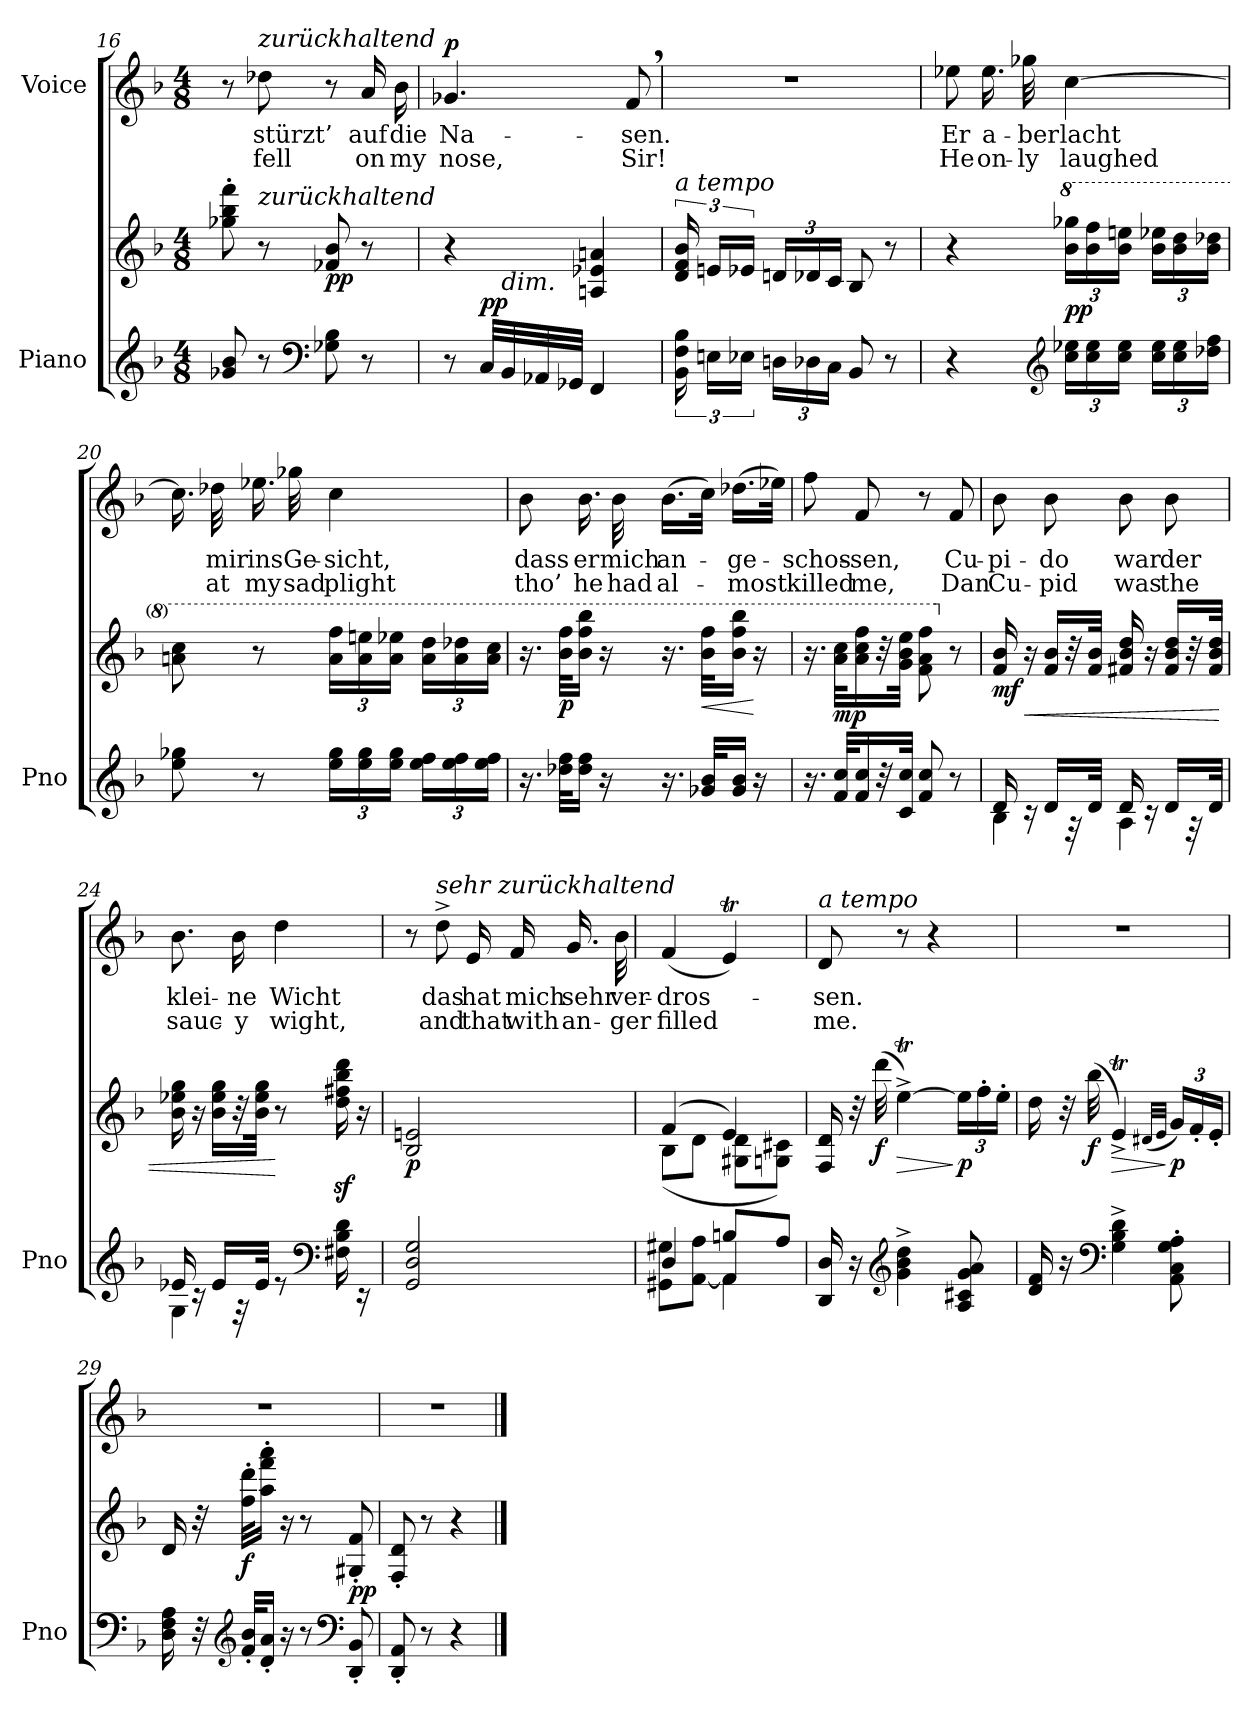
**kern	**kern	**dynam	**kern	**text	**text	**dynam
*part2	*part2	*part2	*part1	*part1	*part1	*part1
*staff3	*staff2	*staff2/3	*staff1	*staff1	*staff1	*staff1
*I"Piano	*	*	*I"Voice	*	*	*
*I'Pno	*	*	*	*	*	*
!!LO:LB:g=z
*clefG2	*clefG2	*	*clefG2	*	*	*
*k[b-]	*k[b-]	*	*k[b-]	*	*	*
*M4/8	*M4/8	*	*M4/8	*	*	*
=16	=16	=16	=16	=16	=16	=16
8g-X/ 8b-/	8gg-X\' 8bb-\' 8fff\'	.	8r	.	.	.
*	*	*	*MM58	*	*	*
!	!	!	!LO:TX:a:i:t=zurückhaltend	!	!	!
!	!LO:TX:a:i:t=zurückhaltend	!	!	!	!	!
!	!	!	!	!LO:LY:b	!LO:LY:b	!
8r	8r	.	8dd-X\	stürzt’	fell	.
*clefF4	*	*	*	*	*	*
*	*	*	*MM56	*	*	*
!	!	!LO:DY:b	!	!	!	!
8G-X\ 8B-\	8f-X/ 8b-/	pp	8r	.	.	.
*	*	*	*MM54	*	*	*
!	!	!	!	!LO:LY:b	!LO:LY:b	!
8r	8r	.	16a/	auf	on	.
!	!	!	!	!LO:LY:b	!LO:LY:b	!
.	.	.	16b-\	die	my	.
=17	=17	=17	=17	=17	=17	=17
*	*	*	*MM52	*	*	*
!	!	!	!	!LO:LY:b	!LO:LY:b	!LO:DY:a
*	*	*	*^	*	*	*
*	*	*	*	*^	*	*	*
8r	4r	.	4.g-X/	8ryy	4ryy	Na-	nose,	p
*	*	*	*MM50	*	*	*	*	*
!	!	!LO:DY:a=2	!	!	!	!	!	!
32C/LLL	.	pp	.	4.ryy	.	.	.	.
!LO:TX:a:i:t=dim.	!	!	!	!	!	!	!	!
32BB-/	.	.	.	.	.	.	.	.
32AA-X/	.	.	.	.	.	.	.	.
32GG-X/JJJ	.	.	.	.	.	.	.	.
*	*	*	*MM40	*	*	*	*	*
4FF/	4An/ 4e-X/ 4an/	.	.	.	4ryy	.	.	.
!	!	!	!	!	!	!LO:LY:b	!LO:LY:b	!
.	.	.	8f,/	.	.	-sen.	Sir!	.
*	*	*	*v	*v	*v	*	*	*
=18	=18	=18	=18	=18	=18	=18
*	*	*	*MM60	*	*	*
*	*	*	*^	*	*	*
*	*	*	*	*^	*	*	*
!	!LO:TX:a:i:t=a tempo	!	!	!	!	!	!	!
*	*	*	*v	*v	*v	*	*	*
24BB-\ 24F\ 24B-\	24d/ 24f/ 24b-/	.	2r	.	.	.
24En\LL	24en/LL	.	.	.	.	.
24E-X\JJ	24e-X/JJ	.	.	.	.	.
*Xbrackettup	*Xbrackettup	*	*	*	*	*
24Dn\LL	24dn/LL	.	.	.	.	.
24D-X\	24d-X/	.	.	.	.	.
24C\JJ	24c/JJ	.	.	.	.	.
8BB-/	8B-/	.	.	.	.	.
8r	8r	.	.	.	.	.
!!LO:PB:g=z
=19	=19	=19	=19	=19	=19	=19
!	!	!	!	!LO:LY:b	!LO:LY:b	!
4r	4r	.	8ee-X\	Er	He	.
!	!	!	!	!LO:LY:b	!LO:LY:b	!
.	.	.	16.ee-\	a-	on-	.
!	!	!	!	!LO:LY:b	!LO:LY:b	!
.	.	.	32gg-X\	-ber	-ly	.
*clefG2	*	*	*	*	*	*
*	*8va	*	*	*	*	*
!	!	!LO:DY:b	!	!LO:LY:b	!LO:LY:b	!
24cc\ 24ee-X\LL	24bb-\ 24ggg-X\LL	pp	[4cc\	lacht	laughed	.
24cc\ 24ee-\	24bb-\ 24fff\	.	.	.	.	.
24cc\ 24ee-\JJ	24bb-\ 24eeen\JJ	.	.	.	.	.
24cc\ 24ee-\LL	24bb-\ 24eee-X\LL	.	.	.	.	.
24cc\ 24ee-\	24bb-\ 24ddd\	.	.	.	.	.
24dd-X\ 24ff\JJ	24bb-\ 24ddd-X\JJ	.	.	.	.	.
=20	=20	=20	=20	=20	=20	=20
8ee\ 8gg-X\	8aan\ 8ccc\	.	16.cc\]	.	.	.
!	!	!	!	!LO:LY:b	!LO:LY:b	!
.	.	.	32dd-X\	mir	at	.
!	!	!	!	!LO:LY:b	!LO:LY:b	!
8r	8r	.	16.ee-X\	ins	my	.
!	!	!	!	!LO:LY:b	!LO:LY:b	!
.	.	.	32gg-i\	Ge-	sad	.
!	!	!	!	!LO:LY:b	!LO:LY:b	!
24ee\ 24gg-\LL	24aa\ 24fff\LL	.	4cc\	-sicht,	plight	.
24ee\ 24gg-\	24aa\ 24eeen\	.	.	.	.	.
24ee\ 24gg-\JJ	24aa\ 24eee-X\JJ	.	.	.	.	.
24ee\ 24ff\LL	24aa\ 24ddd\LL	.	.	.	.	.
24ee\ 24ff\	24aa\ 24ddd-X\	.	.	.	.	.
24ee\ 24ff\JJ	24aa\ 24ccc\JJ	.	.	.	.	.
=21	=21	=21	=21	=21	=21	=21
!	!	!	!	!LO:LY:b	!LO:LY:b	!
16.r	16.r	.	8b-\	dass	tho’	.
!	!	!LO:DY:b	!	!	!	!
32dd-X\ 32ff\KLL	32bb-\ 32fff\KLL	p	.	.	.	.
!	!	!	!	!LO:LY:b	!LO:LY:b	!
16dd-\ 16ff\JJ	16bb-\ 16fff\ 16bbb-\JJ	.	16.b-\	er	he	.
16r	16r	.	.	.	.	.
!	!	!	!	!LO:LY:b	!LO:LY:b	!
.	.	.	32b-\	mich	had	.
!	!	!	!	!LO:LY:b	!LO:LY:b	!
16.r	16.r	.	(>16.b-\LL	an-	al-	.
!	!	!LO:HP:b	!	!	!	!
32g-X/ 32b-/KLL	32bb-\ 32fff\KLL	<	32cc\JJk)	.	.	.
!	!	!	!	!LO:LY:b	!LO:LY:b	!
16g-/ 16b-/JJ	16bb-\ 16fff\ 16bbb-\JJ	.	(>16.dd-X\LL	-ge-	-most	.
16r	16r	[	.	.	.	.
.	.	.	32ee-X\JJk)	.	.	.
!!LO:LB:g=z
=22	=22	=22	=22	=22	=22	=22
!	!	!	!	!LO:LY:b	!LO:LY:b	!
16.r	16.r	.	8ff\	-schos-	killed	.
!	!	!LO:DY:b	!	!	!	!
32f/ 32cc/KLL	32aa\ 32ccc\KLL	mp	.	.	.	.
!	!	!	!	!LO:LY:b	!LO:LY:b	!
16f/ 16cc/	16aa\ 16ccc\ 16fff\	.	8f/	-sen,	me,	.
32r	32r	.	.	.	.	.
32c/ 32cc/JJk	32gg\ 32bb-\ 32eee\JJk	.	.	.	.	.
8f/ 8cc/	8ff\ 8aa\ 8fff\	.	8r	.	.	.
*	*X8va	*	*	*	*	*
!	!	!	!	!LO:LY:b	!LO:LY:b	!
8r	8r	.	8f/	Cu-	Dan	.
=23	=23	=23	=23	=23	=23	=23
*^	*	*	*	*	*	*
!	!	!	!LO:DY:b	!	!LO:LY:b	!LO:LY:b	!
16d/	4B-\	16f/ 16b-/	mf	8b-\	-pi-	Cu-	.
!	!	!	!LO:HP:b	!	!	!	!
16rc	.	16r	<	.	.	.	.
!	!	!	!	!	!LO:LY:b	!LO:LY:b	!
16d/LL	.	16f/ 16b-/LL	.	8b-\	-do	-pid	.
32rF	.	32r	.	.	.	.	.
32d/JJk	.	32f/ 32b-/JJk	.	.	.	.	.
!	!	!	!	!	!LO:LY:b	!LO:LY:b	!
16d/	4A\	16f#X/ 16b-/ 16dd/	.	8b-\	war	was	.
16rc	.	16r	.	.	.	.	.
!	!	!	!	!	!LO:LY:b	!LO:LY:b	!
16d/LL	.	16f#/ 16b-/ 16dd/LL	.	8b-\	der	the	.
32rF	.	32r	.	.	.	.	.
32d/JJk	.	32f#/ 32b-/ 32dd/JJk	.	.	.	.	.
=24	=24	=24	=24	=24	=24	=24	=24
!	!	!	!	!	!LO:LY:b	!LO:LY:b	!
16e-X/	4G\	16b-\ 16ee-X\ 16gg\	.	8.b-\	klei-	sauc-	.
16rc	.	16r	.	.	.	.	.
16e-/LL	.	16b-\ 16ee-\ 16gg\LL	.	.	.	.	.
!	!	!	!	!	!LO:LY:b	!LO:LY:b	!
32rF	.	32r	.	16b-\	-ne	-y	.
32e-/JJk	.	32b-\ 32ee-\ 32gg\JJk	.	.	.	.	.
!	!	!	!	!	!LO:LY:b	!LO:LY:b	!
8re	4ryy	8r	[	4dd\	Wicht	wight,	.
*clefF4	*	*	*	*	*	*	*
16F#X\ 16B-\ 16d\	.	16dd\z< 16ff#X\z< 16bb-\z< 16ddd\z<	.	.	.	.	.
16rEE	.	16r	.	.	.	.	.
*v	*v	*	*	*	*	*	*
!!LO:LB:g=z
=25	=25	=25	=25	=25	=25	=25
!	!	!LO:DY:b	!	!	!	!
2GG/ 2D/ 2G/	2B-/ 2en/	p	8r	.	.	.
*	*	*	*MM55	*	*	*
!	!	!	!LO:TX:a:i:t=sehr zurückhaltend	!	!	!
!	!	!	!	!LO:LY:b	!LO:LY:b	!
.	.	.	8dd^\	das	and	.
*	*	*	*MM50	*	*	*
!	!	!	!	!LO:LY:b	!LO:LY:b	!
.	.	.	16e/	hat	that	.
!	!	!	!	!LO:LY:b	!LO:LY:b	!
.	.	.	16f/	mich	with	.
*	*	*	*MM45	*	*	*
!	!	!	!	!LO:LY:b	!LO:LY:b	!
.	.	.	16.g/	sehr	an-	.
!	!	!	!	!LO:LY:b	!LO:LY:b	!
.	.	.	32b-\	ver-	-ger	.
=26	=26	=26	=26	=26	=26	=26
*	*	*	*MM40	*	*	*
*^	*^	*	*	*	*	*
*	*^	*	*	*	*	*	*	*
!	!	!	!	!	!	!	!LO:LY:b	!LO:LY:b	!
4D/	8GG#X\ 8G#X\L	4ryy	(>4f/	(<8B-\L	.	(<4f/	-dros-	filled	.
.	[8AA\ 8A\J	.	.	8d\J	.	.	.	.	.
8Bn/L	4AA\]	4AA/	4e/)	8G#X\ 8d\L	.	4et/)	.	.	.
8A/J	.	.	.	8Gn\ 8c#X\J)	.	.	.	.	.
*v	*v	*v	*	*	*	*	*	*	*
*	*v	*v	*	*	*	*	*
=27	=27	=27	=27	=27	=27	=27
*	*	*	*MM60	*	*	*
*	*^	*	*	*	*	*
!	!	!	!	!LO:TX:a:i:t=a tempo	!	!	!
!	!	!	!	!	!LO:LY:b	!LO:LY:b	!
*	*v	*v	*	*	*	*	*
16DD/ 16D/	16F/ 16d/	.	8d/	-sen.	me.	.
16r	32r	.	.	.	.	.
!	!	!LO:DY:b	!	!	!	!
.	(>32ddd\	f	.	.	.	.
*clefG2	*	*	*	*	*	*
!	!	!LO:HP:b	!	!	!	!
4g\^ 4b-\^ 4dd\^	[4eet^\)	>	8r	.	.	.
.	.	.	4r	.	.	.
!	!	!LO:DY:n=1:b	!	!	!	!
8A/ 8c#X/ 8g/ 8a/	24ee\LL]	] p	.	.	.	.
.	24ff'\	.	.	.	.	.
.	24ee'\JJ	.	.	.	.	.
!!LO:LB:g=z
=28	=28	=28	=28	=28	=28	=28
16d/ 16f/	16dd\	.	2r	.	.	.
16r	32r	.	.	.	.	.
!	!	!LO:DY:b	!	!	!	!
.	(>32bb-\	f	.	.	.	.
*clefF4	*	*	*	*	*	*
!	!	!LO:HP:b	!	!	!	!
4G\^ 4B-\^ 4d\^	4et^/)	>	.	.	.	.
.	(<32qd#X/LLL	.	.	.	.	.
.	32qe/JJJ	.	.	.	.	.
!	!	!LO:DY:n=1:b	!	!	!	!
8AA\' 8C\' 8G\' 8A\'	24g/LL)	] p	.	.	.	.
.	24f'/	.	.	.	.	.
.	24e'/JJ	.	.	.	.	.
=29	=29	=29	=29	=29	=29	=29
16D\ 16F\ 16A\	16d/	.	2r	.	.	.
32r	32r	.	.	.	.	.
*clefG2	*	*	*	*	*	*
!	!	!LO:DY:b	!	!	!	!
32f/' 32b-/'KLL	32ff\' 32ddd\'KLL	f	.	.	.	.
16d/' 16a/'JJ	16aa\' 16fff\' 16aaa\'JJ	.	.	.	.	.
16r	16r	.	.	.	.	.
8r	8r	.	.	.	.	.
*clefF4	*	*	*	*	*	*
!	!	!LO:DY:b	!	!	!	!
8DD/' 8BB-/'	8G#X/' 8f/'	pp	.	.	.	.
=30	=30	=30	=30	=30	=30	=30
8DD/' 8AA/'	8F/' 8d/'	.	2r	.	.	.
8r	8r	.	.	.	.	.
4r	4r	.	.	.	.	.
==	==	==	==	==	==	==
*-	*-	*-	*-	*-	*-	*-
